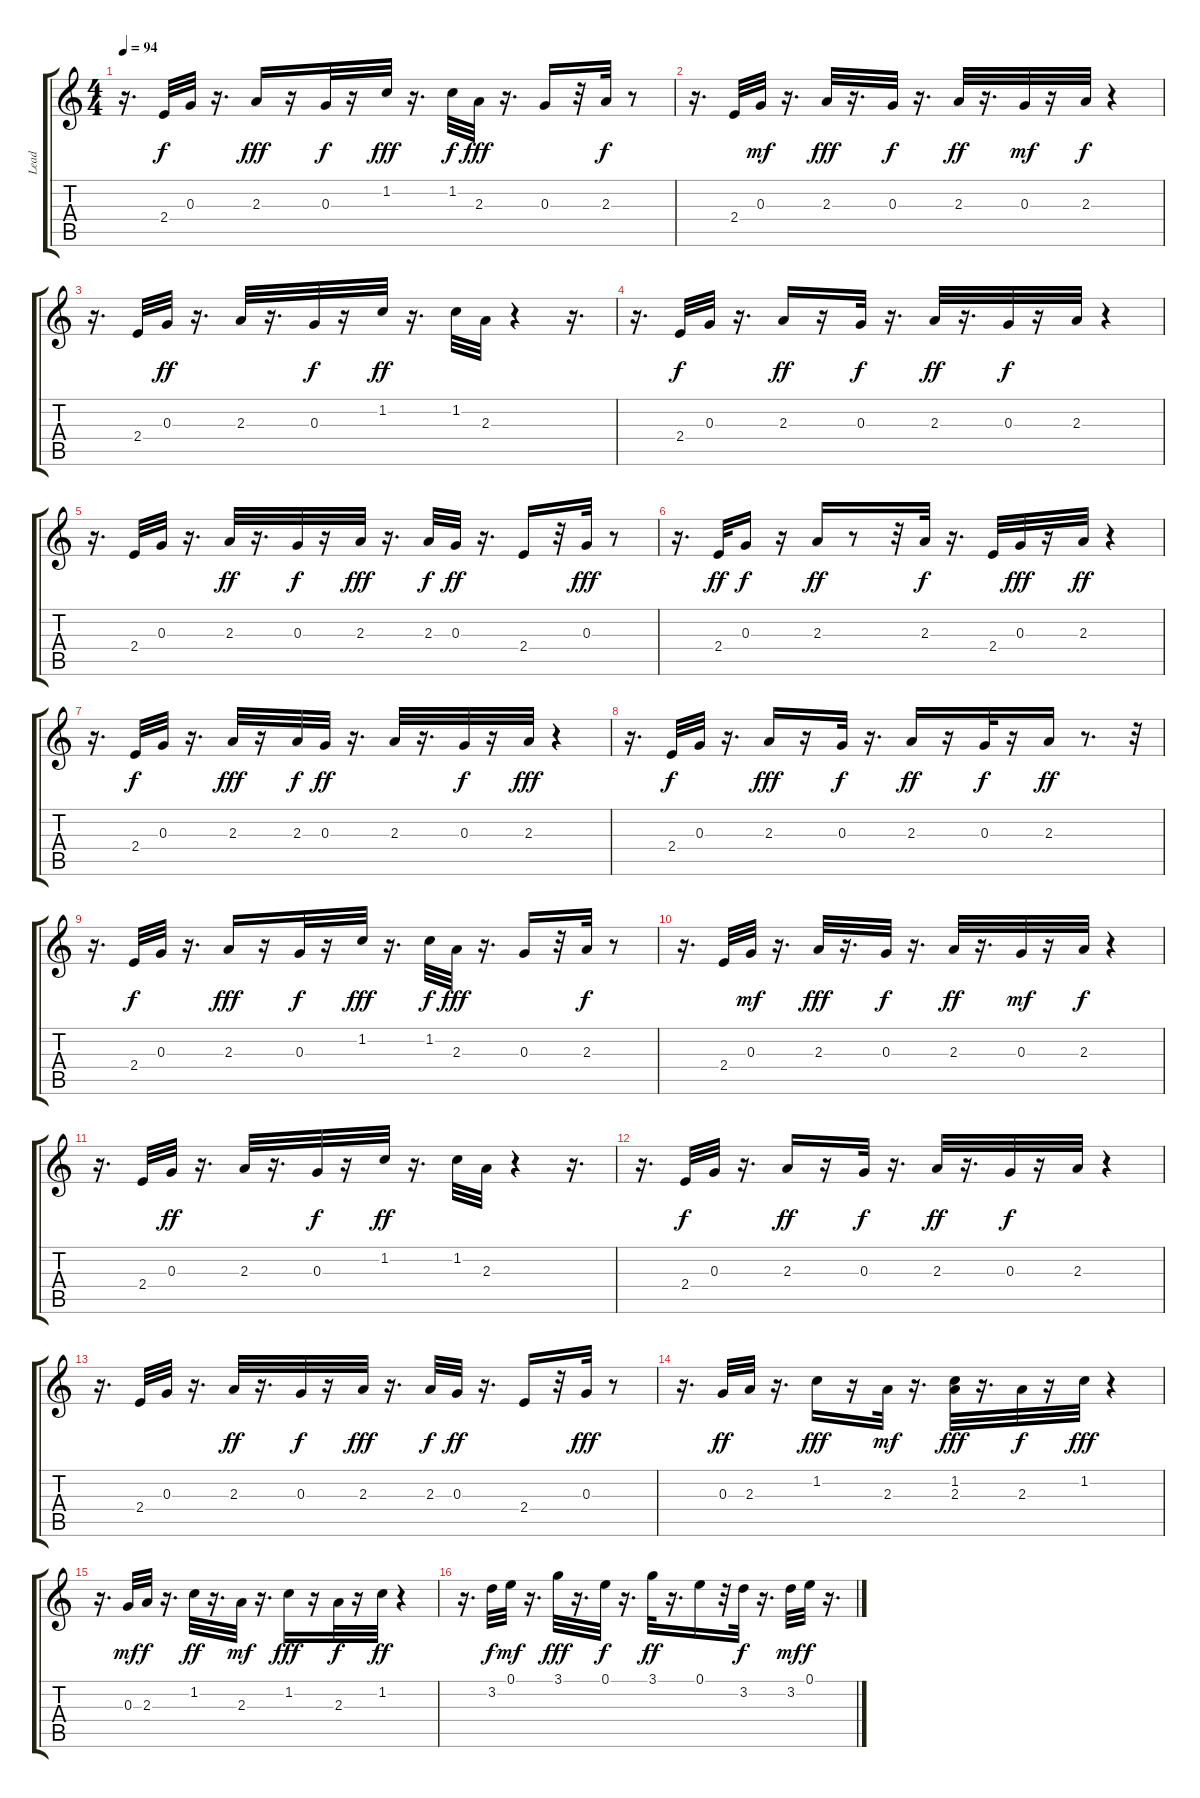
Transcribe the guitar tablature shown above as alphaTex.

\track ("Lead" "Lead") {instrument electricguitarmuted}
\staff {score tabs}
\tuning (E4 B3 G3 D3 A2 E2) {hide}
\ts (4 4)
\tempo 94
\clef g2
\ks c
r.16{d dy ff} 2.4.32{dy f} 0.3.32 r.16{d} 2.3.16{dy fff} r.16 0.3.32{dy f} r.16 1.2.32{dy fff} r.16{d} 1.2.32{dy f} 2.3.32{dy fff} r.16{d} 0.3.16 r.32 2.3.32{dy f} r.8 |
r.16{d} 2.4.32 0.3.32{dy mf} r.16{d} 2.3.32{dy fff} r.16{d} 0.3.32{dy f} r.16{d} 2.3.32{dy ff} r.16{d} 0.3.32{dy mf} r.16 2.3.32{dy f} r.4 |
r.16{d} 2.4.32 0.3.32{dy ff} r.16{d} 2.3.32 r.16{d} 0.3.32{dy f} r.16 1.2.32{dy ff} r.16{d} 1.2.32 2.3.32 r.4 r.16{d} |
r.16{d} 2.4.32{dy f} 0.3.32 r.16{d} 2.3.16{dy ff} r.16 0.3.32{dy f} r.16{d} 2.3.32{dy ff} r.16{d} 0.3.32{dy f} r.16 2.3.32 r.4 |
r.16{d} 2.4.32 0.3.32 r.16{d} 2.3.32{dy ff} r.16{d} 0.3.32{dy f} r.16 2.3.32{dy fff} r.16{d} 2.3.32{dy f} 0.3.32{dy ff} r.16{d} 2.4.16 r.32 0.3.32{dy fff} r.8 |
r.16{d} 2.4.32{dy ff} 0.3.16{dy f} r.16 2.3.16{dy ff} r.8 r.32 2.3.32{dy f} r.16{d} 2.4.32 0.3.32{dy fff} r.16 2.3.32{dy ff} r.4 |
r.16{d} 2.4.32{dy f} 0.3.32 r.16{d} 2.3.32{dy fff} r.16 2.3.32{dy f} 0.3.32{dy ff} r.16{d} 2.3.32 r.16{d} 0.3.32{dy f} r.16 2.3.32{dy fff} r.4 |
r.16{d} 2.4.32{dy f} 0.3.32 r.16{d} 2.3.16{dy fff} r.16 0.3.32{dy f} r.16{d} 2.3.16{dy ff} r.16 0.3.32{dy f} r.16 2.3.16{dy ff} r.8{d} r.32 |
r.16{d} 2.4.32{dy f} 0.3.32 r.16{d} 2.3.16{dy fff} r.16 0.3.32{dy f} r.16 1.2.32{dy fff} r.16{d} 1.2.32{dy f} 2.3.32{dy fff} r.16{d} 0.3.16 r.32 2.3.32{dy f} r.8 |
r.16{d} 2.4.32 0.3.32{dy mf} r.16{d} 2.3.32{dy fff} r.16{d} 0.3.32{dy f} r.16{d} 2.3.32{dy ff} r.16{d} 0.3.32{dy mf} r.16 2.3.32{dy f} r.4 |
r.16{d} 2.4.32 0.3.32{dy ff} r.16{d} 2.3.32 r.16{d} 0.3.32{dy f} r.16 1.2.32{dy ff} r.16{d} 1.2.32 2.3.32 r.4 r.16{d} |
r.16{d} 2.4.32{dy f} 0.3.32 r.16{d} 2.3.16{dy ff} r.16 0.3.32{dy f} r.16{d} 2.3.32{dy ff} r.16{d} 0.3.32{dy f} r.16 2.3.32 r.4 |
r.16{d} 2.4.32 0.3.32 r.16{d} 2.3.32{dy ff} r.16{d} 0.3.32{dy f} r.16 2.3.32{dy fff} r.16{d} 2.3.32{dy f} 0.3.32{dy ff} r.16{d} 2.4.16 r.32 0.3.32{dy fff} r.8 |
r.16{d} 0.3.32{dy ff} 2.3.32 r.16{d} 1.2.16{dy fff} r.16 2.3.32{dy mf} r.16{d} (1.2 2.3).32{dy fff} r.16{d} 2.3.32{dy f} r.16 1.2.32{dy fff} r.4 |
r.16{d} 0.3.32{dy mf} 2.3.32{dy f} r.16{d} 1.2.32{dy ff} r.16{d} 2.3.32{dy mf} r.16{d} 1.2.16{dy fff} r.16 2.3.32{dy f} r.16 1.2.32{dy ff} r.4 |
r.16{d} 3.2.32{dy f} 0.1.32{dy mf} r.16{d} 3.1.32{dy fff} r.16{d} 0.1.32{dy f} r.16{d} 3.1.32{dy ff} r.16{d} 0.1.16 r.32 3.2.32{dy f} r.16{d} 3.2.32{dy mf} 0.1.32{dy f} r.16{d}
